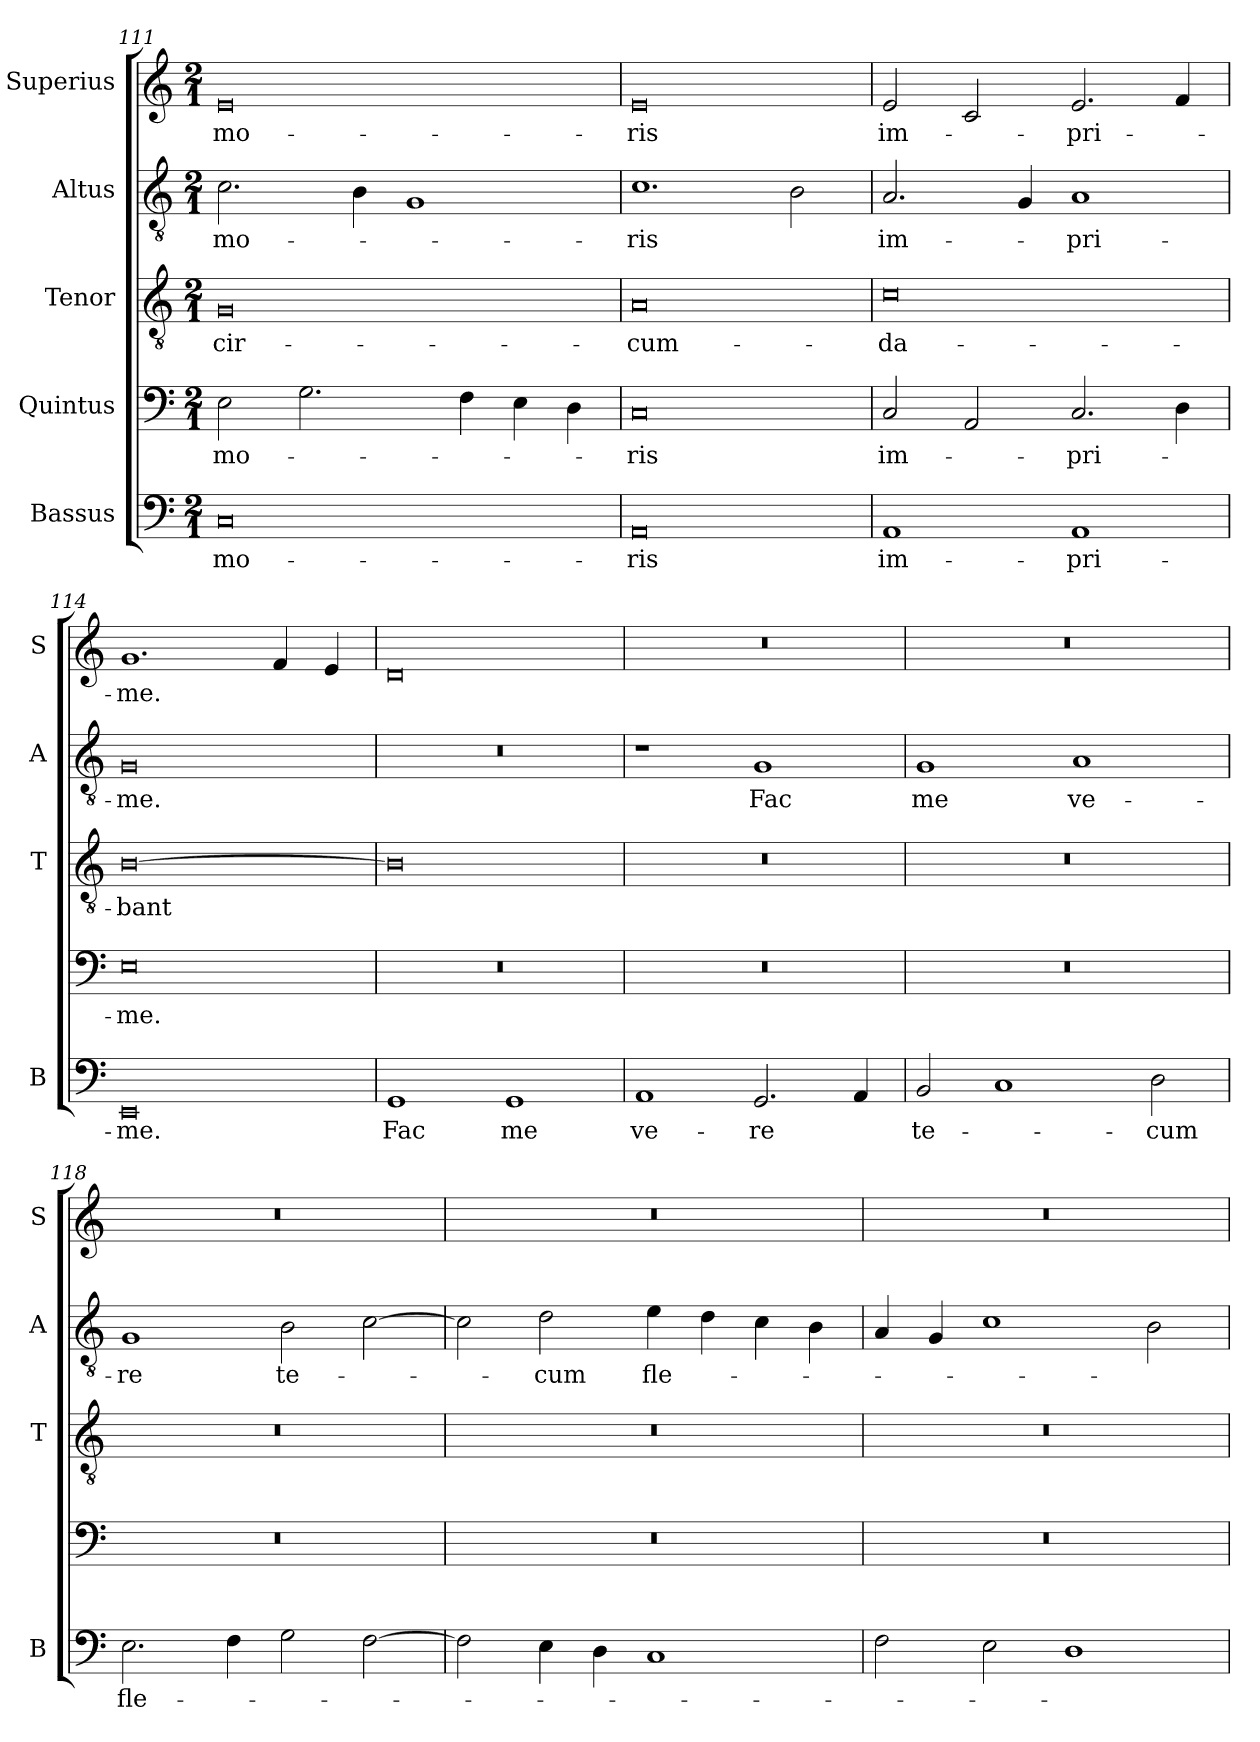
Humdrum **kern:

**kern	**text	**kern	**text	**kern	**text	**kern	**text	**kern	**text
*part5	*part5	*part4	*part4	*part3	*part3	*part2	*part2	*part1	*part1
*staff5	*staff5	*staff4	*staff4	*staff3	*staff3	*staff2	*staff2	*staff1	*staff1
*I"Bassus	*	*I"Quintus	*	*I"Tenor	*	*I"Altus	*	*I"Superius	*
*I'B	*	*	*	*I'T	*	*I'A	*	*I'S	*
*clefF4	*	*clefF4	*	*clefGv2	*	*clefGv2	*	*clefG2	*
*k[]	*	*k[]	*	*k[]	*	*k[]	*	*k[]	*
*M2/1	*	*M2/1	*	*M2/1	*	*M2/1	*	*M2/1	*
=111	=111	=111	=111	=111	=111	=111	=111	=111	=111
!	!LO:LY:i	!	!LO:LY:i	!	!	!	!	!	!
0C	-mo-	2E	-mo-	0G	cir-	2.c	-mo-	0e	-mo-
.	.	2.G	.	.	.	.	.	.	.
.	.	.	.	.	.	4B	.	.	.
.	.	.	.	.	.	1G	.	.	.
.	.	4F	.	.	.	.	.	.	.
.	.	4E	.	.	.	.	.	.	.
.	.	4D	.	.	.	.	.	.	.
=112	=112	=112	=112	=112	=112	=112	=112	=112	=112
!	!LO:LY:i	!	!LO:LY:i	!	!	!	!	!	!
0AA	-ris	0C	-ris	0A	-cum-	1.c	-ris	0e	-ris
.	.	.	.	.	.	2B	.	.	.
=113	=113	=113	=113	=113	=113	=113	=113	=113	=113
!	!LO:LY:i	!	!LO:LY:i	!	!	!	!	!	!
1AA	im-	2C	im-	0c	-da-	2.A	im-	2e	im-
.	.	2AA	.	.	.	.	.	2c	.
.	.	.	.	.	.	4G	.	.	.
!	!LO:LY:i	!	!LO:LY:i	!	!	!	!	!	!
1AA	-pri-	2.C	-pri-	.	.	1A	-pri-	2.e	-pri-
.	.	4D	.	.	.	.	.	4f	.
=114	=114	=114	=114	=114	=114	=114	=114	=114	=114
!	!LO:LY:i	!	!LO:LY:i	!	!	!	!	!	!
0EE	-me.	0E	-me.	[0B	-bant	0G	-me.	1.g	-me.
.	.	.	.	.	.	.	.	4f	.
.	.	.	.	.	.	.	.	4e	.
=115	=115	=115	=115	=115	=115	=115	=115	=115	=115
!	!LO:LY:i	!	!	!	!	!	!	!	!
1GG	Fac	0r	.	0B]	.	0r	.	0d	.
!	!LO:LY:i	!	!	!	!	!	!	!	!
1GG	me	.	.	.	.	.	.	.	.
=116	=116	=116	=116	=116	=116	=116	=116	=116	=116
!	!LO:LY:i	!	!	!	!	!	!	!	!
1AA	ve-	0r	.	0r	.	1r	.	0r	.
!	!LO:LY:i	!	!	!	!	!	!	!	!
2.GG	-re	.	.	.	.	1G	Fac	.	.
4AA	.	.	.	.	.	.	.	.	.
=117	=117	=117	=117	=117	=117	=117	=117	=117	=117
!	!LO:LY:i	!	!	!	!	!	!	!	!
2BB	te-	0r	.	0r	.	1G	me	0r	.
1C	.	.	.	.	.	.	.	.	.
.	.	.	.	.	.	1A	ve-	.	.
!	!LO:LY:i	!	!	!	!	!	!	!	!
2D	-cum	.	.	.	.	.	.	.	.
=118	=118	=118	=118	=118	=118	=118	=118	=118	=118
!	!LO:LY:i	!	!	!	!	!	!	!	!
2.E	fle-	0r	.	0r	.	1G	-re	0r	.
4F	.	.	.	.	.	.	.	.	.
2G	.	.	.	.	.	2B	te-	.	.
[2F	.	.	.	.	.	[2c	.	.	.
=119	=119	=119	=119	=119	=119	=119	=119	=119	=119
2F]	.	0r	.	0r	.	2c]	.	0r	.
4E	.	.	.	.	.	2d	-cum	.	.
4D	.	.	.	.	.	.	.	.	.
1C	.	.	.	.	.	4e	fle-	.	.
.	.	.	.	.	.	4d	.	.	.
.	.	.	.	.	.	4c	.	.	.
.	.	.	.	.	.	4B	.	.	.
=120	=120	=120	=120	=120	=120	=120	=120	=120	=120
2F	.	0r	.	0r	.	4A	.	0r	.
.	.	.	.	.	.	4G	.	.	.
2E	.	.	.	.	.	1c	.	.	.
1D	.	.	.	.	.	.	.	.	.
.	.	.	.	.	.	2B	.	.	.
=	=	=	=	=	=	=	=	=	=
*-	*-	*-	*-	*-	*-	*-	*-	*-	*-
